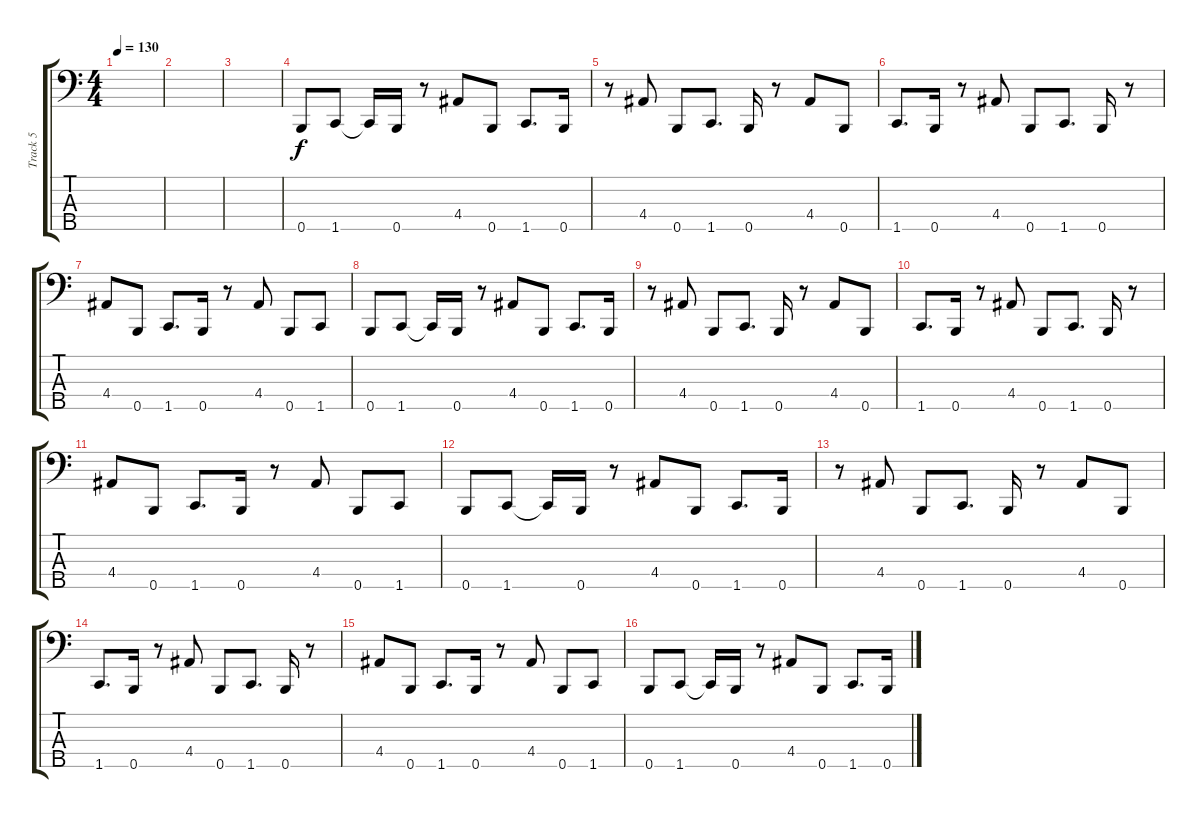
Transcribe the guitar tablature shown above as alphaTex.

\track ("Track 5" "Track 5") {instrument electricbasspick bank 255}
\staff {score tabs}
\tuning (A2 E2 B1 Gb1 B0) {hide}
\ts (4 4)
\tempo 130
\clef f4
\ks c
|
|
|
0.5.8 1.5.8 1.5{t}.16 0.5.16 r.8 4.4.8 0.5.8 1.5.8{d} 0.5.16 |
r.8 4.4.8 0.5.8 1.5.8{d} 0.5.16 r.8 4.4.8 0.5.8 |
1.5.8{d} 0.5.16 r.8 4.4.8 0.5.8 1.5.8{d} 0.5.16 r.8 |
4.4.8 0.5.8 1.5.8{d} 0.5.16 r.8 4.4.8 0.5.8 1.5.8 |
0.5.8 1.5.8 1.5{t}.16 0.5.16 r.8 4.4.8 0.5.8 1.5.8{d} 0.5.16 |
r.8 4.4.8 0.5.8 1.5.8{d} 0.5.16 r.8 4.4.8 0.5.8 |
1.5.8{d} 0.5.16 r.8 4.4.8 0.5.8 1.5.8{d} 0.5.16 r.8 |
4.4.8 0.5.8 1.5.8{d} 0.5.16 r.8 4.4.8 0.5.8 1.5.8 |
0.5.8 1.5.8 1.5{t}.16 0.5.16 r.8 4.4.8 0.5.8 1.5.8{d} 0.5.16 |
r.8 4.4.8 0.5.8 1.5.8{d} 0.5.16 r.8 4.4.8 0.5.8 |
1.5.8{d} 0.5.16 r.8 4.4.8 0.5.8 1.5.8{d} 0.5.16 r.8 |
4.4.8 0.5.8 1.5.8{d} 0.5.16 r.8 4.4.8 0.5.8 1.5.8 |
0.5.8 1.5.8 1.5{t}.16 0.5.16 r.8 4.4.8 0.5.8 1.5.8{d} 0.5.16
